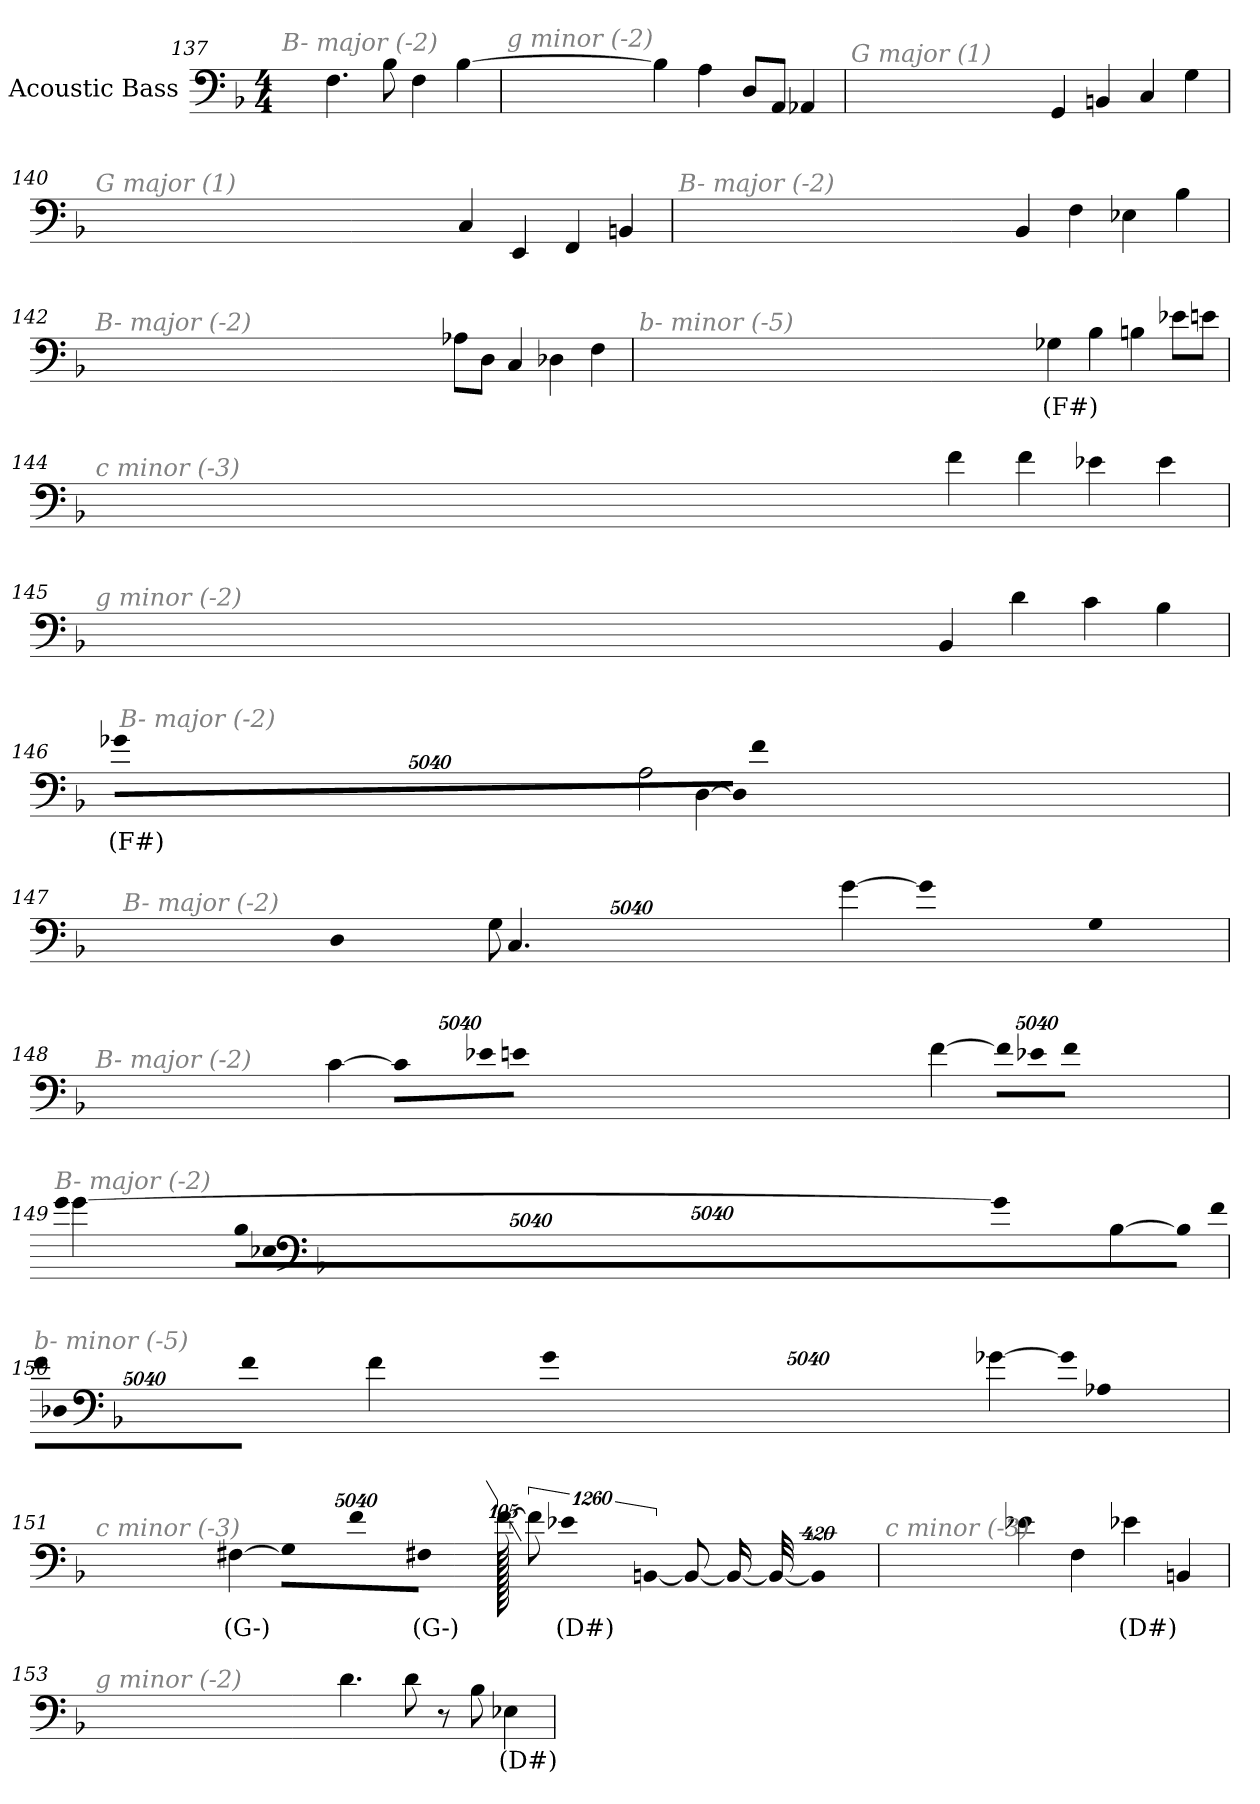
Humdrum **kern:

**kern	**text
*part1	*part1
*staff1	*staff1
*I"Acoustic Bass	*
*clefF4	*
*ITrd7c12	*
*k[b-]	*
*F:	*
*M4/4	*
=137	=137
!LO:TX:i:color=#808080:t=B- major (-2)	!
4.FF	.
8BB-	.
4FF	.
[4BB-	.
=138	=138
!LO:TX:i:color=#808080:t=g minor (-2)	!
4BB-]	.
4AA	.
8DDL	.
8AAAJ	.
4AAA-X	.
=139	=139
!LO:TX:i:color=#808080:t=G major (1)	!
4GGG	.
4BBBn	.
4CC	.
4GG	.
=140	=140
!LO:TX:i:color=#808080:t=G major (1)	!
4CC	.
4EEE	.
4FFF	.
4BBBn	.
=141	=141
!LO:TX:i:color=#808080:t=B- major (-2)	!
4BBB-	.
4FF	.
4EE-X	.
4BB-	.
=142	=142
!LO:TX:i:color=#808080:t=B- major (-2)	!
8AA-XL	.
8DDJ	.
4CC	.
4DD-X	.
4FF	.
=143	=143
!LO:TX:i:color=#808080:t=b- minor (-5)	!
4GG-Xi	(F#)
4BB-	.
4BBn	.
8E-XL	.
8EnJ	.
=144	=144
!LO:TX:i:color=#808080:t=c minor (-3)	!
4F	.
4F	.
4E-X	.
4E-	.
=145	=145
!LO:TX:i:color=#808080:t=g minor (-2)	!
4BBB-	.
4D	.
4C	.
4BB-	.
=146	=146
!LO:TX:i:color=#808080:t=B- major (-2)	!
2AA	.
[4DD	.
!LO:N:vis=8	!
40320%3347DDL]	.
!LO:N:vis=8	!
40320%3347F	.
!LO:N:vis=8	!
40320%3347G-XiJ	(F#)
=147	=147
!LO:TX:i:color=#808080:t=B- major (-2)	!
[4G	.
!LO:N:vis=8	!
40320%3347GL]	.
!LO:N:vis=8	!
40320%3347GG	.
!LO:N:vis=8	!
40320%3347DDJ	.
4.CC	.
8GG	.
=148	=148
!LO:TX:i:color=#808080:t=B- major (-2)	!
[4C	.
!LO:N:vis=8	!
40320%3347CL]	.
!LO:N:vis=8	!
40320%3347E-X	.
!LO:N:vis=8	!
40320%3347EnJ	.
[4F	.
!LO:N:vis=8	!
40320%3347FL]	.
!LO:N:vis=8	!
40320%3347E-X	.
!LO:N:vis=8	!
40320%3347FJ	.
=149	=149
!LO:TX:i:color=#808080:t=B- major (-2)	!
[4BB-	.
!LO:N:vis=8	!
40320%3347BB-L]	.
!LO:N:vis=8	!
40320%3347F	.
!LO:N:vis=8	!
40320%3347BB-J	.
[4G	.
!LO:N:vis=8	!
40320%3347GL]	.
!LO:N:vis=8	!
40320%3347EE-X	.
!LO:N:vis=8	!
40320%3347GJ	.
=150	=150
!LO:TX:i:color=#808080:t=b- minor (-5)	!
[4G-X	.
!LO:N:vis=8	!
40320%3347G-L]	.
!LO:N:vis=8	!
40320%3347AA-X	.
!LO:N:vis=8	!
40320%3347G-J	.
[4F	.
!LO:N:vis=8	!
40320%3347FL]	.
!LO:N:vis=8	!
40320%3347DD-X	.
!LO:N:vis=8	!
40320%3347FJ	.
=151	=151
!LO:TX:i:color=#808080:t=c minor (-3)	!
[4FF#Xi	(G-)
!LO:N:vis=8	!
40320%3347GG-L]	.
!LO:N:vis=8	!
40320%3347F	.
!LO:N:vis=8	!
40320%3347FF#XiJ	(G-)
[13440%13F	.
10080%827F]	.
!LO:N:vis=4	!
20160%3347E-Xi	(D#)
!LO:N:vis=1024	!
[13440%13BBBn	.
8BBB_	.
16BBB_	.
32BBB_	.
!LO:N:vis=1024%31	!
13440%407BBB]	.
=152	=152
!LO:TX:i:color=#808080:t=c minor (-3)	!
4E-X	.
4FF	.
4E-Xi	(D#)
4BBBn	.
=153	=153
!LO:TX:i:color=#808080:t=g minor (-2)	!
4.D	.
8D	.
8r	.
8BB-	.
4EE-Xi	(D#)
=	=
*-	*-
